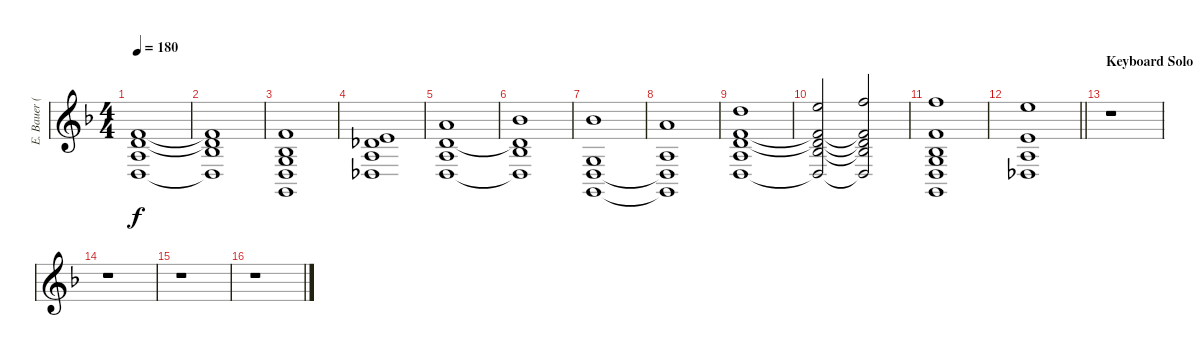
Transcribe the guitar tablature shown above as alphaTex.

\track ("E. Bauer (Keyboard)" "E. Bauer (") {instrument synthstrings1}
\staff {score}
\tuning (E4 B3 G3 D3 A2 E2) {hide}
\ts (4 4)
\tempo 180
\clef g2
\ks dminor
(6.2 7.3 7.4 5.5).1{dy f} |
(6.2{t} 7.3{t} 8.4 5.5{t}).1 |
(6.2 3.3 5.4 5.5 3.6).1 |
(5.2 6.3 7.4 4.5).1 |
(5.1 7.3 7.4 5.5).1 |
(6.1 7.3{t} 8.4 5.5{t}).1 |
(6.1 5.4 5.5 3.6).1 |
(5.1 7.4 5.5{t} 3.6{t}).1 |
(10.1 6.2 7.3 7.4 5.5).1 |
(12.1 6.2{t} 7.3{t} 8.4 5.5{t}).2 (13.1 6.2{t} 7.3{t} 8.4{t} 5.5{t}).2 |
(13.1 6.2 3.3 5.4 5.5 3.6).1 |
\barLineRight lightlight
(12.1 5.2 2.3 4.5).1 |
\section ("" "Keyboard Solo")
r.1 |
r.1 |
r.1 |
r.1
